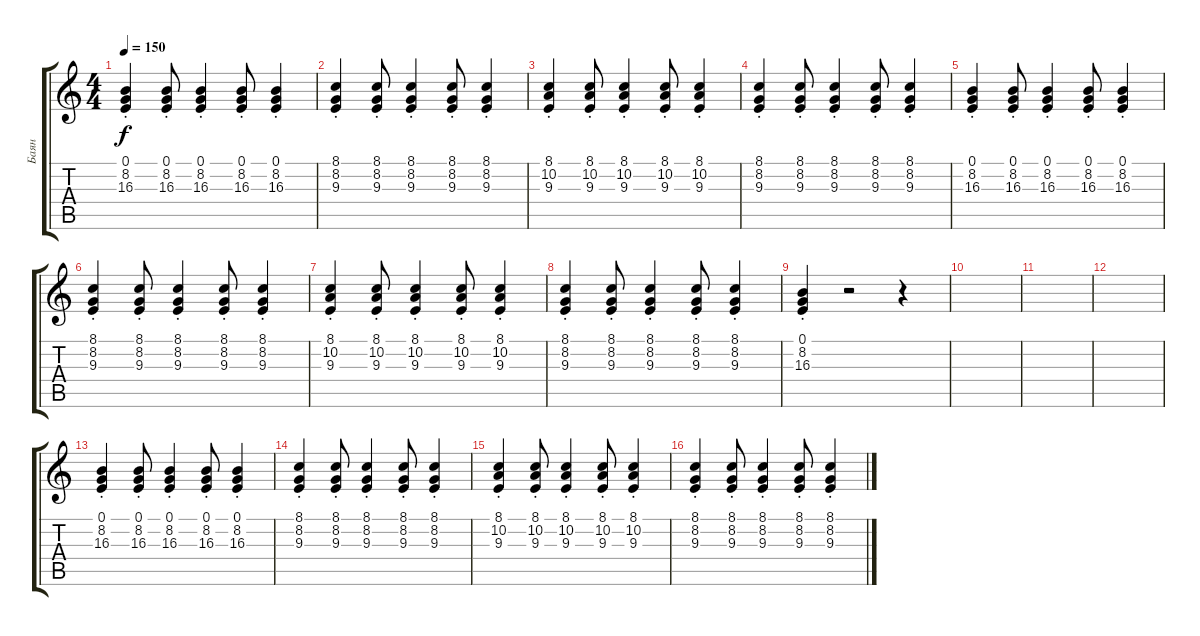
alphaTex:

\track ("Баян" "Баян") {instrument accordion}
\staff {score tabs}
\tuning (E4 B3 G3 D3 A2 E2) {hide}
\ts (4 4)
\tempo 150
\clef g2
\ks c
(0.1{st} 8.2{st} 16.3{st}).4{dy f} (0.1{st} 8.2{st} 16.3{st}).8 (0.1{st} 8.2{st} 16.3{st}).4 (0.1{st} 8.2{st} 16.3{st}).8 (0.1{st} 8.2{st} 16.3{st}).4 |
(8.1{st} 8.2{st} 9.3{st}).4 (8.1{st} 8.2{st} 9.3{st}).8 (8.1{st} 8.2{st} 9.3{st}).4 (8.1{st} 8.2{st} 9.3{st}).8 (8.1{st} 8.2{st} 9.3{st}).4 |
(8.1{st} 10.2{st} 9.3{st}).4 (8.1{st} 10.2{st} 9.3{st}).8 (8.1{st} 10.2{st} 9.3{st}).4 (8.1{st} 10.2{st} 9.3{st}).8 (8.1{st} 10.2{st} 9.3{st}).4 |
(8.1{st} 8.2{st} 9.3{st}).4 (8.1{st} 8.2{st} 9.3{st}).8 (8.1{st} 8.2{st} 9.3{st}).4 (8.1{st} 8.2{st} 9.3{st}).8 (8.1{st} 8.2{st} 9.3{st}).4 |
(0.1{st} 8.2{st} 16.3{st}).4 (0.1{st} 8.2{st} 16.3{st}).8 (0.1{st} 8.2{st} 16.3{st}).4 (0.1{st} 8.2{st} 16.3{st}).8 (0.1{st} 8.2{st} 16.3{st}).4 |
(8.1{st} 8.2{st} 9.3{st}).4 (8.1{st} 8.2{st} 9.3{st}).8 (8.1{st} 8.2{st} 9.3{st}).4 (8.1{st} 8.2{st} 9.3{st}).8 (8.1{st} 8.2{st} 9.3{st}).4 |
(8.1{st} 10.2{st} 9.3{st}).4 (8.1{st} 10.2{st} 9.3{st}).8 (8.1{st} 10.2{st} 9.3{st}).4 (8.1{st} 10.2{st} 9.3{st}).8 (8.1{st} 10.2{st} 9.3{st}).4 |
(8.1{st} 8.2{st} 9.3{st}).4 (8.1{st} 8.2{st} 9.3{st}).8 (8.1{st} 8.2{st} 9.3{st}).4 (8.1{st} 8.2{st} 9.3{st}).8 (8.1{st} 8.2{st} 9.3{st}).4 |
(0.1{st} 8.2{st} 16.3{st}).4 r.2 r.4 |
|
|
|
(0.1{st} 8.2{st} 16.3{st}).4 (0.1{st} 8.2{st} 16.3{st}).8 (0.1{st} 8.2{st} 16.3{st}).4 (0.1{st} 8.2{st} 16.3{st}).8 (0.1{st} 8.2{st} 16.3{st}).4 |
(8.1{st} 8.2{st} 9.3{st}).4 (8.1{st} 8.2{st} 9.3{st}).8 (8.1{st} 8.2{st} 9.3{st}).4 (8.1{st} 8.2{st} 9.3{st}).8 (8.1{st} 8.2{st} 9.3{st}).4 |
(8.1{st} 10.2{st} 9.3{st}).4 (8.1{st} 10.2{st} 9.3{st}).8 (8.1{st} 10.2{st} 9.3{st}).4 (8.1{st} 10.2{st} 9.3{st}).8 (8.1{st} 10.2{st} 9.3{st}).4 |
(8.1{st} 8.2{st} 9.3{st}).4 (8.1{st} 8.2{st} 9.3{st}).8 (8.1{st} 8.2{st} 9.3{st}).4 (8.1{st} 8.2{st} 9.3{st}).8 (8.1{st} 8.2{st} 9.3{st}).4
